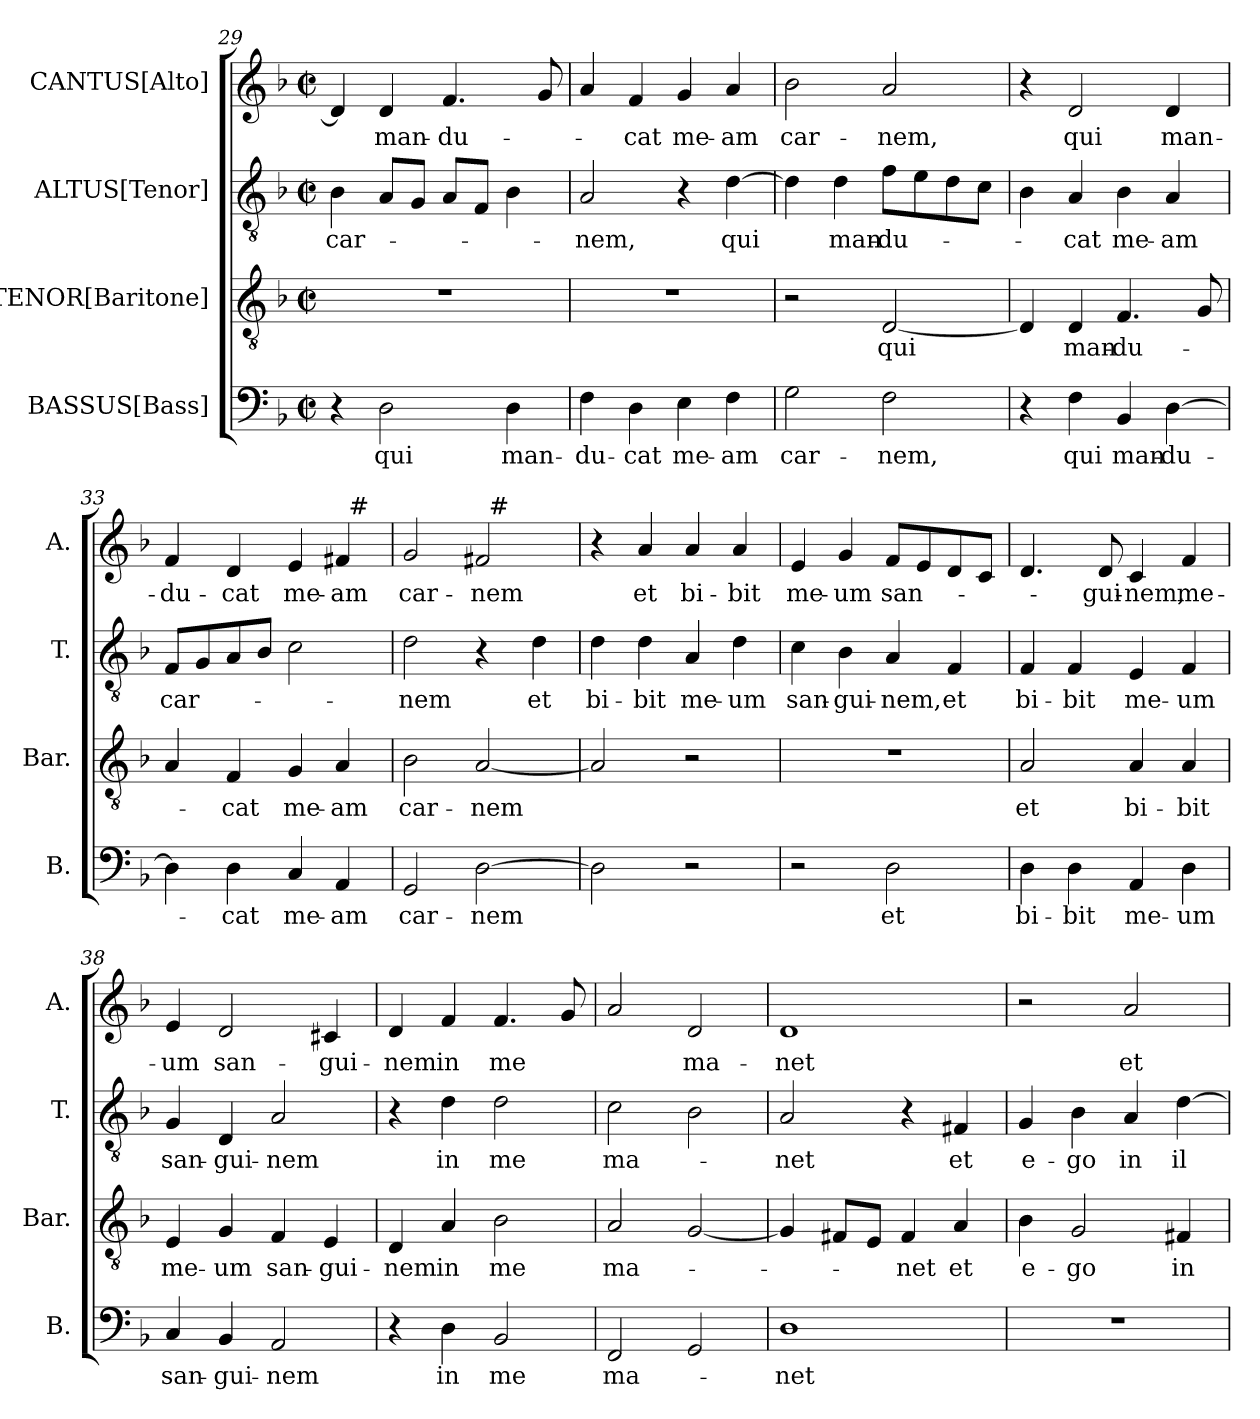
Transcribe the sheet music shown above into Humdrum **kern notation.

**kern	**text	**kern	**text	**kern	**text	**kern	**text
*part4	*part4	*part3	*part3	*part2	*part2	*part1	*part1
*staff4	*staff4	*staff3	*staff3	*staff2	*staff2	*staff1	*staff1
*I"BASSUS[Bass]	*	*I"TENOR[Baritone]	*	*I"ALTUS[Tenor]	*	*I"CANTUS[Alto]	*
*I'B.	*	*I'Bar.	*	*I'T.	*	*I'A.	*
*clefF4	*	*clefGv2	*	*clefGv2	*	*clefG2	*
*	*	*ITrd7c12	*	*ITrd7c12	*	*	*
*k[b-]	*	*k[b-]	*	*k[b-]	*	*k[b-]	*
*F:	*	*F:	*	*F:	*	*F:	*
*M2/2	*	*M2/2	*	*M2/2	*	*M2/2	*
*met(c|)	*	*met(c|)	*	*met(c|)	*	*met(c|)	*
=29	=29	=29	=29	=29	=29	=29	=29
!	!	!	!	!	!LO:LY:b	!	!
4r	.	1r	.	4BB-\	car-	4d/]	.
!	!LO:LY:b	!	!	!	!	!	!LO:LY:b
2D\	qui	.	.	8AA/L	.	4d/	man-
.	.	.	.	8GG/J	.	.	.
!	!	!	!	!	!	!	!LO:LY:b
.	.	.	.	8AA/L	.	4.f/	-du-
.	.	.	.	8FF/J	.	.	.
!	!LO:LY:b	!	!	!	!	!	!
4D\	man-	.	.	4BB-\	.	.	.
.	.	.	.	.	.	8g/	.
=30	=30	=30	=30	=30	=30	=30	=30
!	!LO:LY:b	!	!	!	!LO:LY:b	!	!
4F\	-du-	1r	.	2AA/	-nem,	4a/	.
!	!LO:LY:b	!	!	!	!	!	!LO:LY:b
4D\	-cat	.	.	.	.	4f/	-cat
!	!LO:LY:b	!	!	!	!	!	!LO:LY:b
4E\	me-	.	.	4r	.	4g/	me-
!	!LO:LY:b	!	!	!	!LO:LY:b	!	!LO:LY:b
4F\	-am	.	.	[>4D\	qui	4a/	-am
!!LO:LB:g=z
=31	=31	=31	=31	=31	=31	=31	=31
!	!LO:LY:b	!	!	!	!	!	!LO:LY:b
2G\	car-	2r	.	4D\]	.	2b-\	car-
!	!	!	!	!	!LO:LY:b	!	!
.	.	.	.	4D\	man-	.	.
!	!LO:LY:b	!	!LO:LY:b	!	!LO:LY:b	!	!LO:LY:b
2F\	-nem,	[<2DD/	qui	8F\L	-du-	2a/	-nem,
.	.	.	.	8E\	.	.	.
.	.	.	.	8D\	.	.	.
.	.	.	.	8C\J	.	.	.
=32	=32	=32	=32	=32	=32	=32	=32
4r	.	4DD/]	.	4BB-\	.	4r	.
!	!LO:LY:b	!	!LO:LY:b	!	!LO:LY:b	!	!LO:LY:b
4F\	qui	4DD/	man-	4AA/	-cat	2d/	qui
!	!LO:LY:b	!	!LO:LY:b	!	!LO:LY:b	!	!
4BB-/	man-	4.FF/	-du-	4BB-\	me-	.	.
!	!LO:LY:b	!	!	!	!LO:LY:b	!	!LO:LY:b
[>4D\	-du-	.	.	4AA/	-am	4d/	man-
.	.	8GG/	.	.	.	.	.
=33	=33	=33	=33	=33	=33	=33	=33
!	!	!	!	!	!LO:LY:b	!	!LO:LY:b
*	*	*	*	*	*	*^	*
4D\]	.	4AA/	.	8FF/L	car-	4f/	2ryy	-du-
.	.	.	.	8GG/	.	.	.	.
!	!LO:LY:b	!	!LO:LY:b	!	!	!	!	!LO:LY:b
4D\	-cat	4FF/	-cat	8AA/	.	4d/	.	-cat
.	.	.	.	8BB-/J	.	.	.	.
!	!LO:LY:b	!	!LO:LY:b	!	!	!	!	!LO:LY:b
4C/	me-	4GG/	me-	2C\	.	4e/	4ryy	me-
!	!LO:LY:b	!	!LO:LY:b	!	!	!	!	!LO:LY:b
4AA/	-am	4AA/	-am	.	.	4f#/	32ryy	-am
!	!	!	!	!	!	!	!LO:TX:a:t=#	!
.	.	.	.	.	.	.	8..ryy	.
=34	=34	=34	=34	=34	=34	=34	=34	=34
!	!LO:LY:b	!	!LO:LY:b	!	!LO:LY:b	!	!	!LO:LY:b
2GG/	car-	2BB-\	car-	2D\	-nem	2g/	2ryy	car-
!	!LO:LY:b	!	!LO:LY:b	!	!	!	!	!LO:LY:b
[>2D\	-nem	[<2AA/	-nem	4r	.	2f#/	32ryy	-nem
!	!	!	!	!	!	!	!LO:TX:a:t=#	!
.	.	.	.	.	.	.	4...ryy	.
!	!	!	!	!	!LO:LY:b	!	!	!
.	.	.	.	4D\	et	.	.	.
=35	=35	=35	=35	=35	=35	=35	=35	=35
!	!	!	!	!	!LO:LY:b	!	!	!
*	*	*	*	*	*	*v	*v	*
2D\]	.	2AA/]	.	4D\	bi-	4r	.
!	!	!	!	!	!LO:LY:b	!	!LO:LY:b
.	.	.	.	4D\	-bit	4a/	et
!	!	!	!	!	!LO:LY:b	!	!LO:LY:b
2r	.	2r	.	4AA/	me-	4a/	bi-
!	!	!	!	!	!LO:LY:b	!	!LO:LY:b
.	.	.	.	4D\	-um	4a/	-bit
=36	=36	=36	=36	=36	=36	=36	=36
!	!	!	!	!	!LO:LY:b	!	!LO:LY:b
2r	.	1r	.	4C\	san-	4e/	me-
!	!	!	!	!	!LO:LY:b	!	!LO:LY:b
.	.	.	.	4BB-\	-gui-	4g/	-um
!	!LO:LY:b	!	!	!	!LO:LY:b	!	!LO:LY:b
2D\	et	.	.	4AA/	-nem,	8f/L	san-
.	.	.	.	.	.	8e/	.
!	!	!	!	!	!LO:LY:b	!	!
.	.	.	.	4FF/	et	8d/	.
.	.	.	.	.	.	8c/J	.
=37	=37	=37	=37	=37	=37	=37	=37
!	!LO:LY:b	!	!LO:LY:b	!	!LO:LY:b	!	!
4D\	bi-	2AA/	et	4FF/	bi-	4.d/	.
!	!LO:LY:b	!	!	!	!LO:LY:b	!	!
4D\	-bit	.	.	4FF/	-bit	.	.
!	!	!	!	!	!	!	!LO:LY:b
.	.	.	.	.	.	8d/	-gui-
!	!LO:LY:b	!	!LO:LY:b	!	!LO:LY:b	!	!LO:LY:b
4AA/	me-	4AA/	bi-	4EE/	me-	4c/	-nem,
!	!LO:LY:b	!	!LO:LY:b	!	!LO:LY:b	!	!LO:LY:b
4D\	-um	4AA/	-bit	4FF/	-um	4f/	me-
!!LO:LB:g=z
=38	=38	=38	=38	=38	=38	=38	=38
!	!LO:LY:b	!	!LO:LY:b	!	!LO:LY:b	!	!LO:LY:b
4C/	san-	4EE/	me-	4GG/	san-	4e/	-um
!	!LO:LY:b	!	!LO:LY:b	!	!LO:LY:b	!	!LO:LY:b
4BB-/	-gui-	4GG/	-um	4DD/	-gui-	2d/	san-
!	!LO:LY:b	!	!LO:LY:b	!	!LO:LY:b	!	!
2AA/	-nem	4FF/	san-	2AA/	-nem	.	.
!	!	!	!LO:LY:b	!	!	!	!LO:LY:b
.	.	4EE/	-gui-	.	.	4c#X/	-gui-
=39	=39	=39	=39	=39	=39	=39	=39
!	!	!	!LO:LY:b	!	!	!	!LO:LY:b
4r	.	4DD/	-nem	4r	.	4d/	-nem
!	!LO:LY:b	!	!LO:LY:b	!	!LO:LY:b	!	!LO:LY:b
4D\	in	4AA/	in	4D\	in	4f/	in
!	!LO:LY:b	!	!LO:LY:b	!	!LO:LY:b	!	!LO:LY:b
2BB-/	me	2BB-\	me	2D\	me	4.f/	me
.	.	.	.	.	.	8g/	.
=40	=40	=40	=40	=40	=40	=40	=40
!	!LO:LY:b	!	!LO:LY:b	!	!LO:LY:b	!	!
2FF/	ma-	2AA/	ma-	2C\	ma-	2a/	.
!	!	!	!	!	!	!	!LO:LY:b
2GG/	.	[<2GG/	.	2BB-\	.	2d/	ma-
=41	=41	=41	=41	=41	=41	=41	=41
!	!LO:LY:b	!	!	!	!LO:LY:b	!	!LO:LY:b
1D	-net	4GG/]	.	2AA/	-net	1d	-net
.	.	8FF#X/L	.	.	.	.	.
.	.	8EE/J	.	.	.	.	.
!	!	!	!LO:LY:b	!	!	!	!
.	.	4FF#/	-net	4r	.	.	.
!	!	!	!LO:LY:b	!	!LO:LY:b	!	!
.	.	4AA/	et	4FF#X/	et	.	.
=42	=42	=42	=42	=42	=42	=42	=42
!	!	!	!LO:LY:b	!	!LO:LY:b	!	!
1r	.	4BB-\	e-	4GG/	e-	2r	.
!	!	!	!LO:LY:b	!	!LO:LY:b	!	!
.	.	2GG/	-go	4BB-\	-go	.	.
!	!	!	!	!	!LO:LY:b	!	!LO:LY:b
.	.	.	.	4AA/	in	2a/	et
!	!	!	!LO:LY:b	!	!LO:LY:b	!	!
.	.	4FF#X/	in	[>4D\	il-	.	.
=	=	=	=	=	=	=	=
*-	*-	*-	*-	*-	*-	*-	*-
